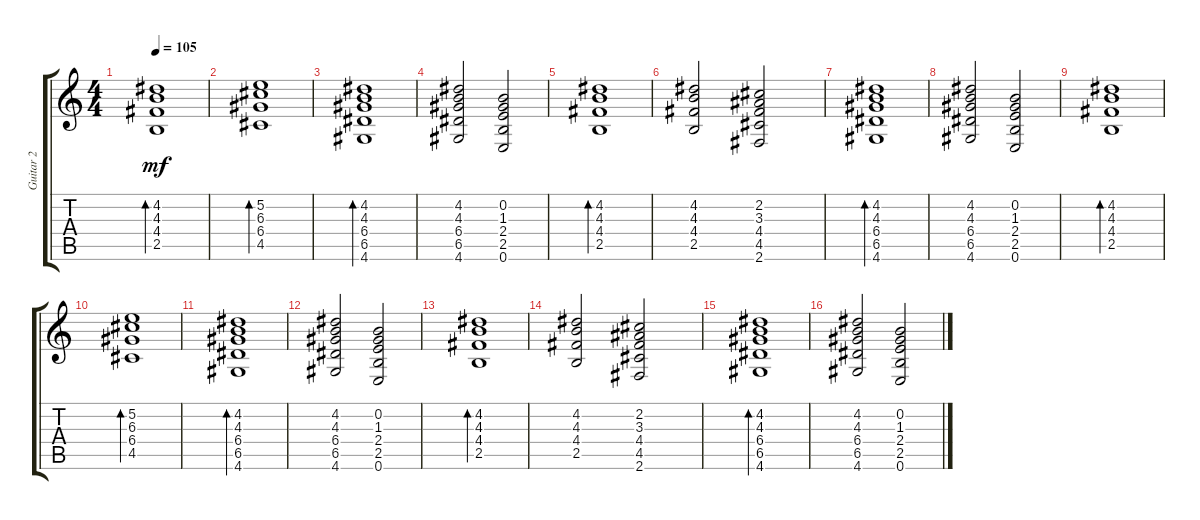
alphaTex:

\track ("Guitar 2" "Guitar 2") {instrument electricguitarjazz}
\staff {score tabs}
\tuning (E4 B3 G3 D3 A2 E2) {hide}
\ts (4 4)
\tempo 105
\clef g2
\ks c
(4.2 4.3 4.4 2.5).1{bd 240 dy mf} |
(5.2 6.3 6.4 4.5).1{bd 240} |
(4.2 4.3 6.4 6.5 4.6).1{bd 240} |
(4.2 4.3 6.4 6.5 4.6).2 (0.2 1.3 2.4 2.5 0.6).2 |
(4.2 4.3 4.4 2.5).1{bd 240} |
(4.2 4.3 4.4 2.5).2 (2.2 3.3 4.4 4.5 2.6).2 |
(4.2 4.3 6.4 6.5 4.6).1{bd 240} |
(4.2 4.3 6.4 6.5 4.6).2 (0.2 1.3 2.4 2.5 0.6).2 |
(4.2 4.3 4.4 2.5).1{bd 240} |
(5.2 6.3 6.4 4.5).1{bd 240} |
(4.2 4.3 6.4 6.5 4.6).1{bd 240} |
(4.2 4.3 6.4 6.5 4.6).2 (0.2 1.3 2.4 2.5 0.6).2 |
(4.2 4.3 4.4 2.5).1{bd 240} |
(4.2 4.3 4.4 2.5).2 (2.2 3.3 4.4 4.5 2.6).2 |
(4.2 4.3 6.4 6.5 4.6).1{bd 240} |
(4.2 4.3 6.4 6.5 4.6).2 (0.2 1.3 2.4 2.5 0.6).2
